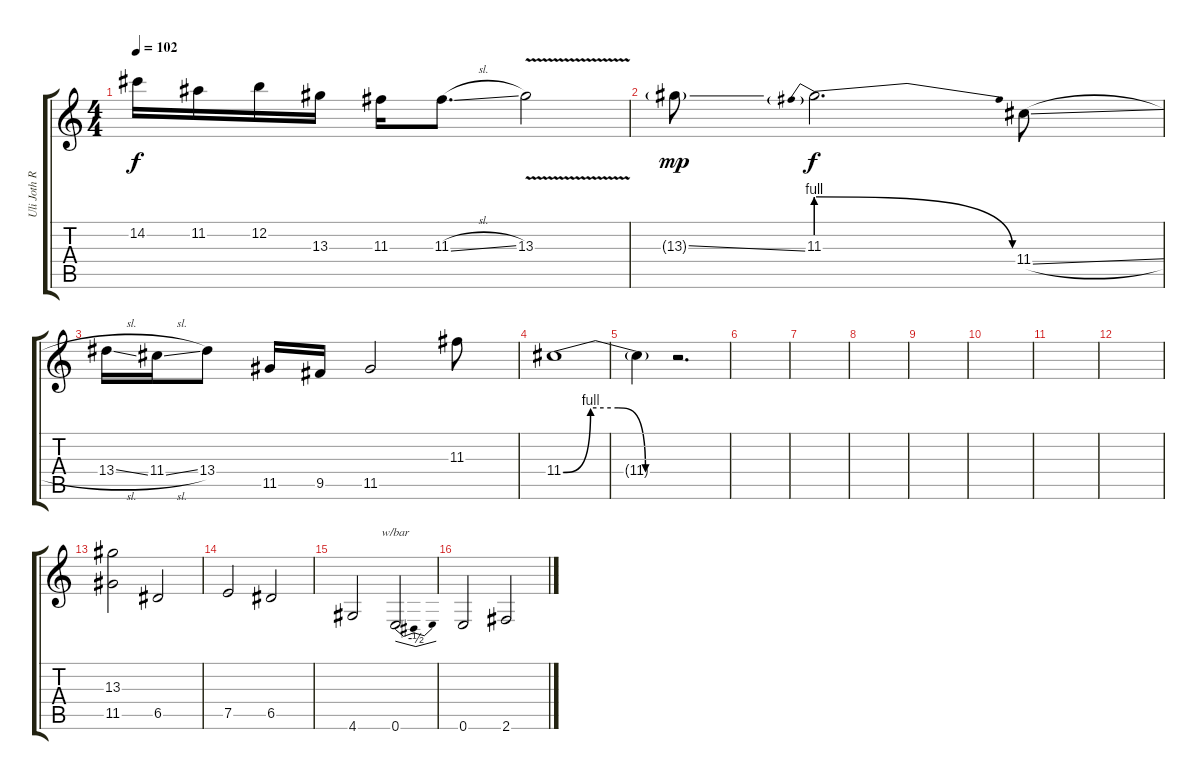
\track ("Uli Joth Roth" "Uli Joth R") {instrument distortionguitar}
\staff {score tabs}
\tuning (E4 B3 G3 D3 A2 E2) {hide}
\ts (4 4)
\tempo 102
\clef g2
\ks c
14.2.16{dy f} 11.2.16 12.2.16 13.3.16 11.3.16 11.3{sl}.8{d} 13.3{v}.2 |
13.3{ss g}.8{dy mp} 11.3{be (prebendrelease 0 4 60 0)}.2{d dy f} 11.4{sl}.8 |
13.4{sl}.16 11.4{sl}.16 13.4.8 11.5.16 9.5.16 11.5.2 11.3.8 |
11.4{be (custom 0 0 15 4 30 4 45 0 60 0)}.1 |
11.4{t}.4 r.2{d} |
|
|
|
|
|
|
|
(13.3 11.5).2{volume 12 instrument distortionguitar} 6.5.2 |
7.5.2 6.5.2 |
4.6.2 0.6.2{tbe (dip default 0 0 30 -2 60 0)} |
0.6.2 2.6.2
